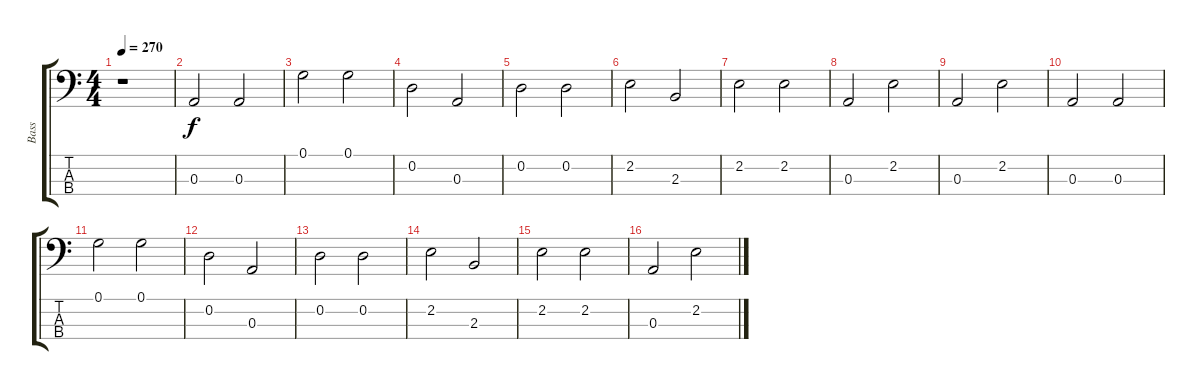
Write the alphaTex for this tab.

\track ("Bass" "Bass") {instrument electricbassfinger}
\staff {score tabs}
\tuning (G2 D2 A1 E1) {hide}
\ts (4 4)
\tempo 270
\clef f4
\ks c
r.1{dy f instrument electricbassfinger} |
0.3.2 0.3.2 |
0.1.2 0.1.2 |
0.2.2 0.3.2 |
0.2.2 0.2.2 |
2.2.2 2.3.2 |
2.2.2 2.2.2 |
0.3.2 2.2.2 |
0.3.2 2.2.2 |
0.3.2 0.3.2 |
0.1.2 0.1.2 |
0.2.2 0.3.2 |
0.2.2 0.2.2 |
2.2.2 2.3.2 |
2.2.2 2.2.2 |
0.3.2 2.2.2
